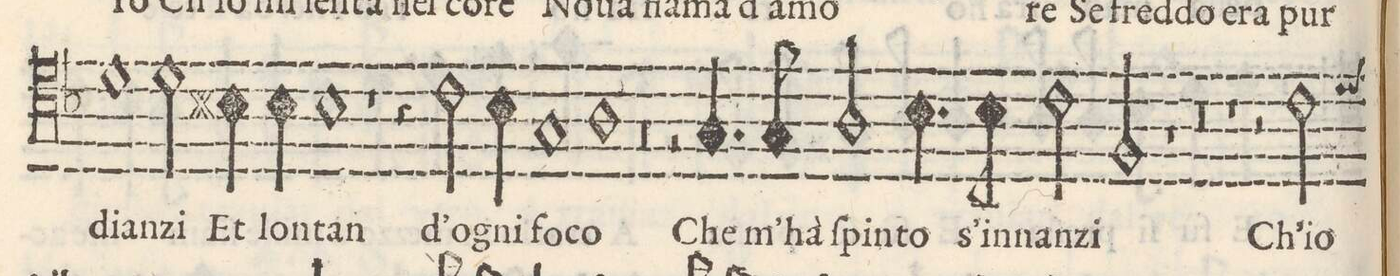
**kern	**text
*I"TENORE	*
*clefC4	*
*k[b-]	*
*met(C)	*
*M2/1	*
1d	dian-
=9-	=9-
2d\	-zi
4Bn\	Et
4B\	lon-
1B	-tan
=10-	=10-
1r	.
4r	.
2cny\	d'o-
4B-y\	-gni
=11-	=11-
1G	fo-
1A	-co
=12-	=12-
0r	.
=13-	=13-
2r	.
4.G/	Che
8G/	m'hà
2A/	ſpin-
4.B-\	-to
8B-\	s'in-
=14-	=14-
2c\	-nan-
2F/	-zi
1r	.
=15-	=15-
0r	.
=16-	=16-
1r	.
2r	.
2c\	Ch'io
*custos:d	*
=17-	=17-
*-	*-
